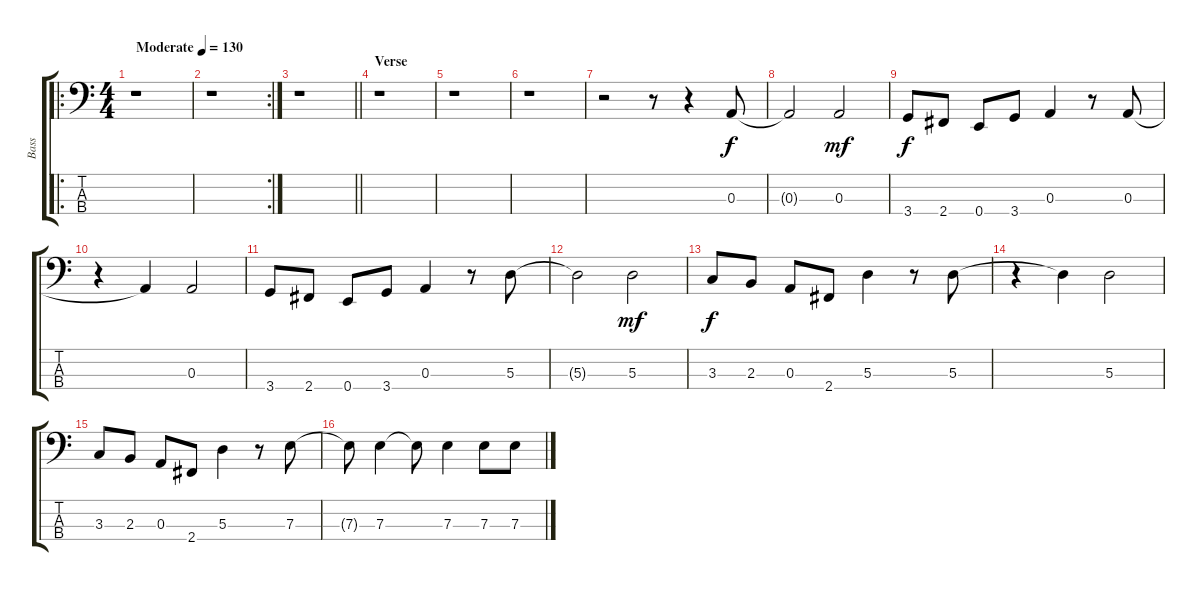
\track ("Bass" "Bass") {instrument electricbasspick}
\staff {score tabs}
\tuning (G2 D2 A1 E1) {hide}
\ro
\ts (4 4)
\tempo (130 "Moderate")
\clef f4
\ks c
r.1{dy f instrument electricbasspick} |
\rc 2
r.1 |
\barLineRight lightlight
r.1 |
\section ("" "Verse")
r.1 |
r.1 |
r.1 |
r.2 r.8 r.4 0.3.8 |
0.3{t}.2 0.3.2{dy mf} |
3.4.8{dy f} 2.4.8 0.4.8 3.4.8 0.3.4 r.8 0.3.8 |
r.4 0.3{t}.4 0.3.2 |
3.4.8 2.4.8 0.4.8 3.4.8 0.3.4 r.8 5.3.8 |
5.3{t}.2 5.3.2{dy mf} |
3.3.8{dy f} 2.3.8 0.3.8 2.4.8 5.3.4 r.8 5.3.8 |
r.4 5.3{t}.4 5.3.2 |
3.3.8 2.3.8 0.3.8 2.4.8 5.3.4 r.8 7.3.8 |
7.3{t}.8 7.3.4 7.3{t}.8 7.3.4 7.3.8 7.3.8
